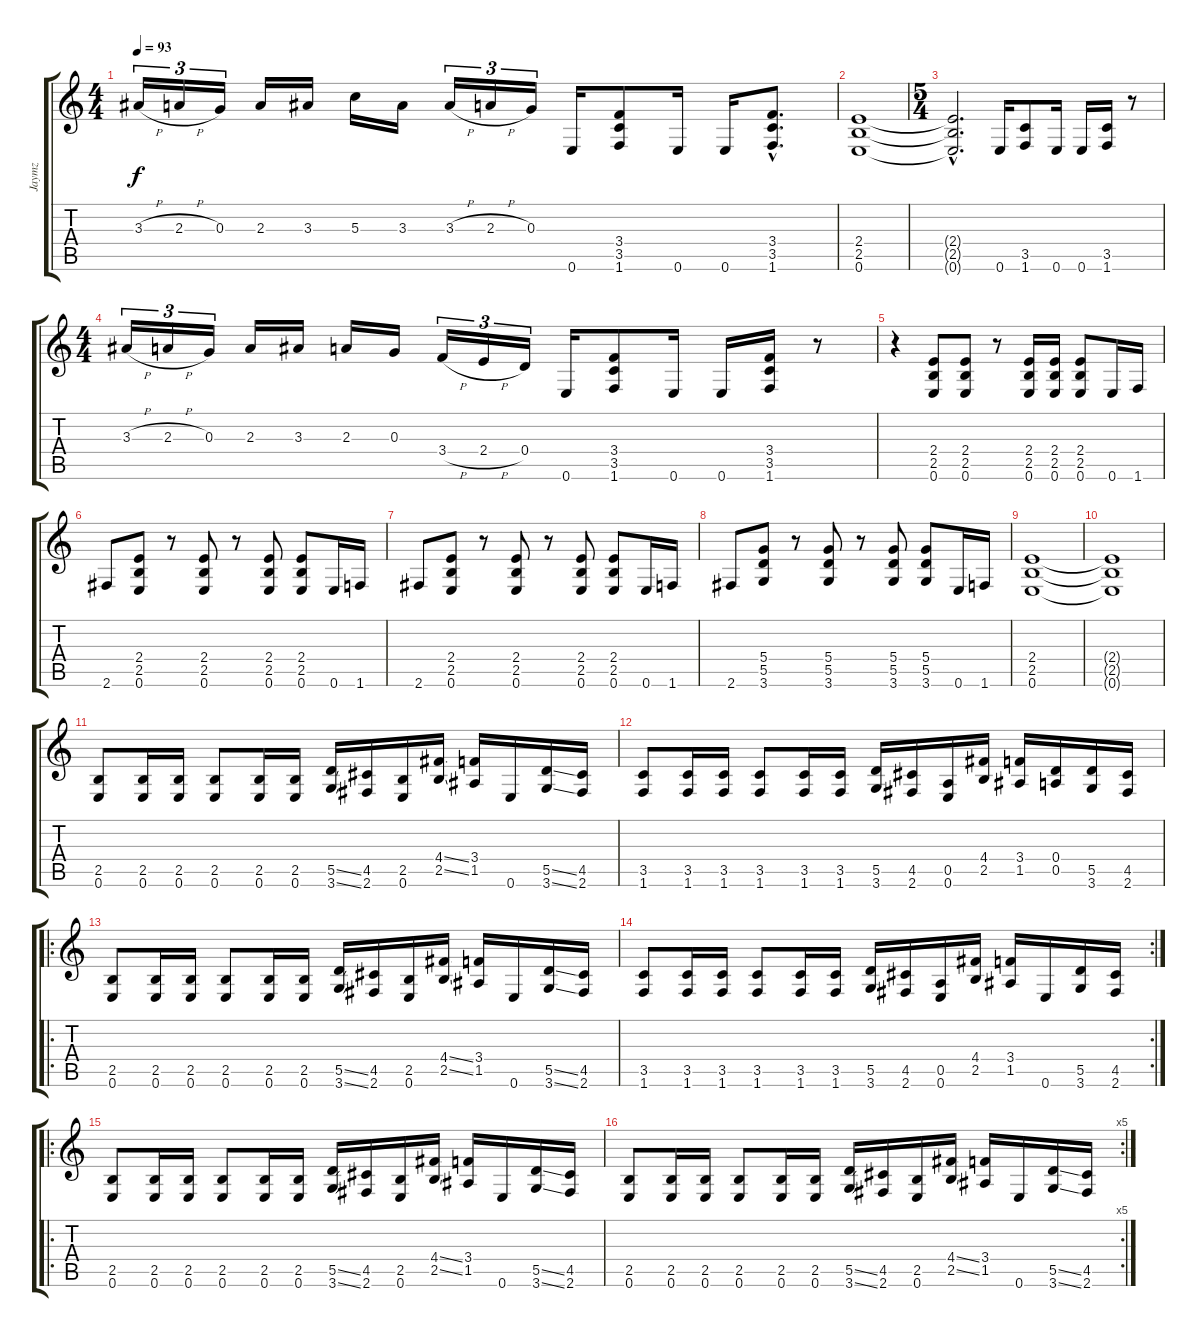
\track ("Jaymz" "Jaymz") {instrument distortionguitar}
\staff {score tabs}
\tuning (E4 B3 G3 D3 A2 E2) {hide}
\ts (4 4)
\tempo 93
\clef g2
\ks c
3.3{h}.16{tu (3 2) dy f} 2.3{h}.16{tu (3 2)} 0.3.16{tu (3 2)} 2.3.16 3.3.16 5.3.16 3.3.16 3.3{h}.16{tu (3 2)} 2.3{h}.16{tu (3 2)} 0.3.16{tu (3 2)} 0.6.16 (3.4 3.5 1.6).8 0.6.16 0.6.16 (3.4{hac} 3.5{hac} 1.6{hac}).8{d} |
(2.4 2.5 0.6).1 |
\ts (5 4)
(2.4{hac t} 2.5{hac t} 0.6{hac t}).2{d} 0.6.16 (3.5 1.6).8 0.6.16 0.6.16 (3.5 1.6).16 r.8 |
\ts (4 4)
3.3{h}.16{tu (3 2)} 2.3{h}.16{tu (3 2)} 0.3.16{tu (3 2)} 2.3.16 3.3.16 2.3.16 0.3.16 3.4{h}.16{tu (3 2)} 2.4{h}.16{tu (3 2)} 0.4.16{tu (3 2)} 0.6.16 (3.4 3.5 1.6).8 0.6.16 0.6.16 (3.4 3.5 1.6).16 r.8 |
r.4 (2.4 2.5 0.6).8 (2.4 2.5 0.6).8 r.8 (2.4 2.5 0.6).16 (2.4 2.5 0.6).16 (2.4 2.5 0.6).8 0.6.16 1.6.16 |
2.6.8 (2.4 2.5 0.6).8 r.8 (2.4 2.5 0.6).8 r.8 (2.4 2.5 0.6).8 (2.4 2.5 0.6).8 0.6.16 1.6.16 |
2.6.8 (2.4 2.5 0.6).8 r.8 (2.4 2.5 0.6).8 r.8 (2.4 2.5 0.6).8 (2.4 2.5 0.6).8 0.6.16 1.6.16 |
2.6.8 (5.4 5.5 3.6).8 r.8 (5.4 5.5 3.6).8 r.8 (5.4 5.5 3.6).8 (5.4 5.5 3.6).8 0.6.16 1.6.16 |
(2.4 2.5 0.6).1 |
(2.4{t} 2.5{t} 0.6{t}).1 |
(2.5 0.6).8 (2.5 0.6).16 (2.5 0.6).16 (2.5 0.6).8 (2.5 0.6).16 (2.5 0.6).16 (5.5{ss} 3.6{ss}).16 (4.5 2.6).16 (2.5 0.6).16 (4.4{ss} 2.5{ss}).16 (3.4 1.5).16 0.6.16 (5.5{ss} 3.6{ss}).16 (4.5 2.6).16 |
(3.5 1.6).8 (3.5 1.6).16 (3.5 1.6).16 (3.5 1.6).8 (3.5 1.6).16 (3.5 1.6).16 (5.5 3.6).16 (4.5 2.6).16 (0.5 0.6).16 (4.4 2.5).16 (3.4 1.5).16 (0.4 0.5).16 (5.5 3.6).16 (4.5 2.6).16 |
\ro
(2.5 0.6).8 (2.5 0.6).16 (2.5 0.6).16 (2.5 0.6).8 (2.5 0.6).16 (2.5 0.6).16 (5.5{ss} 3.6{ss}).16 (4.5 2.6).16 (2.5 0.6).16 (4.4{ss} 2.5{ss}).16 (3.4 1.5).16 0.6.16 (5.5{ss} 3.6{ss}).16 (4.5 2.6).16 |
\rc 2
(3.5 1.6).8 (3.5 1.6).16 (3.5 1.6).16 (3.5 1.6).8 (3.5 1.6).16 (3.5 1.6).16 (5.5 3.6).16 (4.5 2.6).16 (0.5 0.6).16 (4.4 2.5).16 (3.4 1.5).16 0.6.16 (5.5 3.6).16 (4.5 2.6).16 |
\ro
(2.5 0.6).8 (2.5 0.6).16 (2.5 0.6).16 (2.5 0.6).8 (2.5 0.6).16 (2.5 0.6).16 (5.5{ss} 3.6{ss}).16 (4.5 2.6).16 (2.5 0.6).16 (4.4{ss} 2.5{ss}).16 (3.4 1.5).16 0.6.16 (5.5{ss} 3.6{ss}).16 (4.5 2.6).16 |
\rc 5
(2.5 0.6).8 (2.5 0.6).16 (2.5 0.6).16 (2.5 0.6).8 (2.5 0.6).16 (2.5 0.6).16 (5.5{ss} 3.6{ss}).16 (4.5 2.6).16 (2.5 0.6).16 (4.4{ss} 2.5{ss}).16 (3.4 1.5).16 0.6.16 (5.5{ss} 3.6{ss}).16 (4.5 2.6).16
